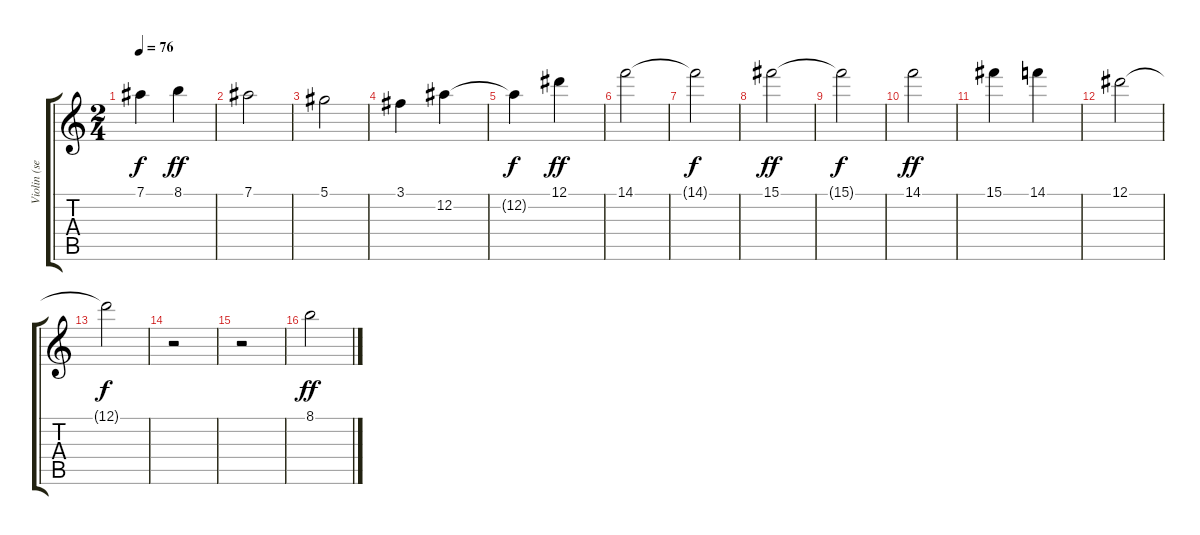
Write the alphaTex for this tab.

\track ("Violin (section)" "Violin (se") {instrument stringensemble1}
\staff {score tabs}
\tuning (Eb5 Bb4 Gb4 Db4 Ab3 Eb3) {hide}
\ts (2 4)
\tempo 76
\clef g2
\ks c
7.1{t}.4{dy f} 8.1.4{dy ff} |
7.1.2 |
5.1.2 |
3.1.4 12.2.4 |
12.2{t}.4{dy f} 12.1.4{dy ff} |
14.1.2 |
14.1{t}.2{dy f} |
15.1.2{dy ff} |
15.1{t}.2{dy f} |
14.1.2{dy ff} |
15.1.4 14.1.4 |
12.1.2 |
12.1{t}.2{dy f} |
r.2 |
r.2 |
8.1.2{dy ff}
